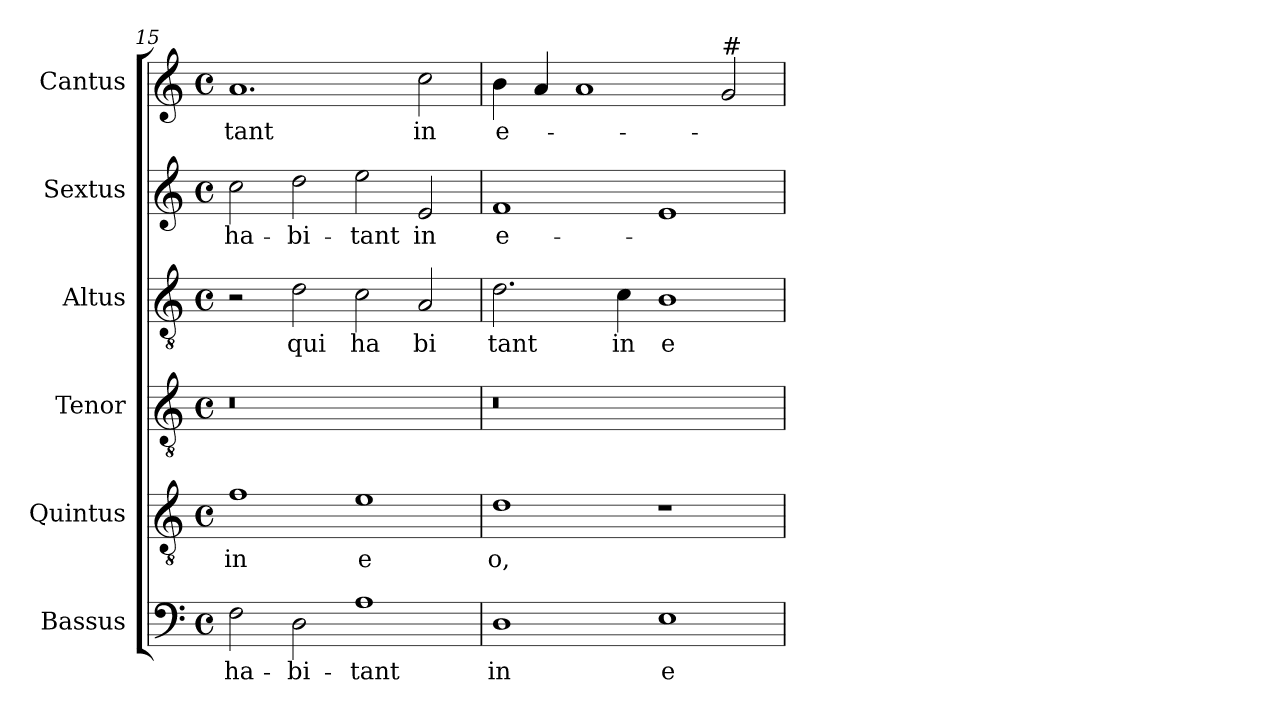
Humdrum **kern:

**kern	**text	**kern	**text	**kern	**kern	**text	**kern	**text	**kern	**text
*part6	*part6	*part5	*part5	*part4	*part3	*part3	*part2	*part2	*part1	*part1
*staff6	*staff6	*staff5	*staff5	*staff4	*staff3	*staff3	*staff2	*staff2	*staff1	*staff1
*I"Bassus	*	*I"Quintus	*	*I"Tenor	*I"Altus	*	*I"Sextus	*	*I"Cantus	*
*clefF4	*	*clefGv2	*	*clefGv2	*clefGv2	*	*clefG2	*	*clefG2	*
*M4/4	*	*M4/4	*	*M4/4	*M4/4	*	*M4/4	*	*M4/4	*
*met(c)	*	*met(c)	*	*met(c)	*met(c)	*	*met(c)	*	*met(c)	*
=15	=15	=15	=15	=15	=15	=15	=15	=15	=15	=15
!	!LO:LY:b:cj	!	!LO:LY:b:cj	!	!	!	!	!LO:LY:b:cj	!	!LO:LY:b:cj
2F\	ha-	1f	in	0r	2r	.	2cc\	ha-	1.a	-tant
!	!LO:LY:b:cj	!	!	!	!	!LO:LY:b:cj	!	!LO:LY:b:cj	!	!
2D\	-bi-	.	.	.	2d\	qui	2dd\	-bi-	.	.
!	!LO:LY:b:cj	!	!LO:LY:b:cj	!	!	!LO:LY:b:cj	!	!LO:LY:b:cj	!	!
1A	-tant	1e	e	.	2c\	ha	2ee\	-tant	.	.
!	!	!	!	!	!	!LO:LY:b:cj	!	!LO:LY:b:cj	!	!LO:LY:b:cj
.	.	.	.	.	2A/	bi	2e/	in	2cc\	in
=16	=16	=16	=16	=16	=16	=16	=16	=16	=16	=16
!	!LO:LY:b:cj	!	!LO:LY:b:cj	!	!	!LO:LY:b:cj	!	!LO:LY:b:rj	!	!LO:LY:b:cj
1D	in	1d	o,	0r	2.d\	tant	1f	e-	4b\	e-
.	.	.	.	.	.	.	.	.	4a/	.
.	.	.	.	.	.	.	.	.	1a	.
!	!	!	!	!	!	!LO:LY:b:cj	!	!	!	!
.	.	.	.	.	4c\	in	.	.	.	.
!	!LO:LY:b:cj	!	!	!	!	!LO:LY:b:cj	!	!	!	!
1E	e-	1r	.	.	1B	e	1e	.	.	.
!	!	!	!	!	!	!	!	!	!LO:TX:a:t=#	!
.	.	.	.	.	.	.	.	.	2g/	.
=	=	=	=	=	=	=	=	=	=	=
*-	*-	*-	*-	*-	*-	*-	*-	*-	*-	*-
